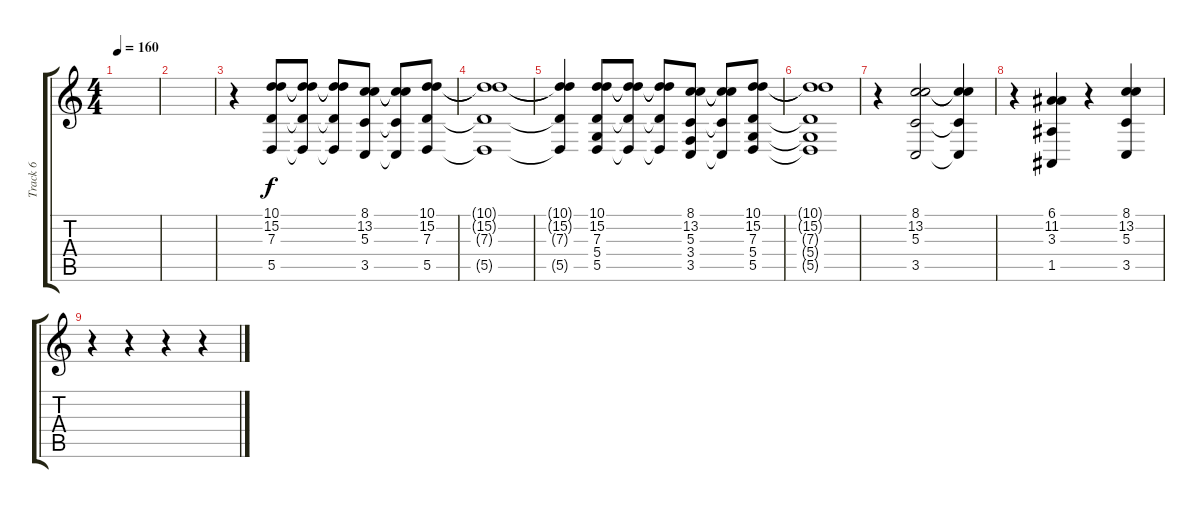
\track ("Track 6" "Track 6") {instrument stringensemble1}
\staff {score tabs}
\tuning (E4 B3 G3 D3 A2 E2) {hide}
\ts (4 4)
\tempo 160
\clef g2
\ks c
|
|
r.4 (10.1 15.2 7.3 5.5).8 (10.1{t} 15.2{t} 7.3{t} 5.5{t}).8 (10.1{t} 15.2{t} 7.3{t} 5.5{t}).8 (8.1 13.2 5.3 3.5).8 (8.1{t} 13.2{t} 5.3{t} 3.5{t}).8 (10.1 15.2 7.3 5.5).8 |
(10.1{t} 15.2{t} 7.3{t} 5.5{t}).1 |
(10.1{t} 15.2{t} 7.3{t} 5.5{t}).4 (10.1 15.2 7.3 5.4 5.5).8 (10.1{t} 15.2{t} 7.3{t} 5.5{t}).8 (10.1{t} 15.2{t} 7.3{t} 5.5{t}).8 (8.1 13.2 5.3 3.4 3.5).8 (8.1{t} 13.2{t} 5.3{t} 3.5{t}).8 (10.1 15.2 7.3 5.4 5.5).8 |
(10.1{t} 15.2{t} 7.3{t} 5.4{t} 5.5{t}).1 |
r.4 (8.1 13.2 5.3 3.5).2 (8.1{t} 13.2{t} 5.3{t} 3.5{t}).4 |
r.4 (6.1 11.2 3.3 1.5).4 r.4 (8.1 13.2 5.3 3.5).4 |
r.4 r.4 r.4 r.4
